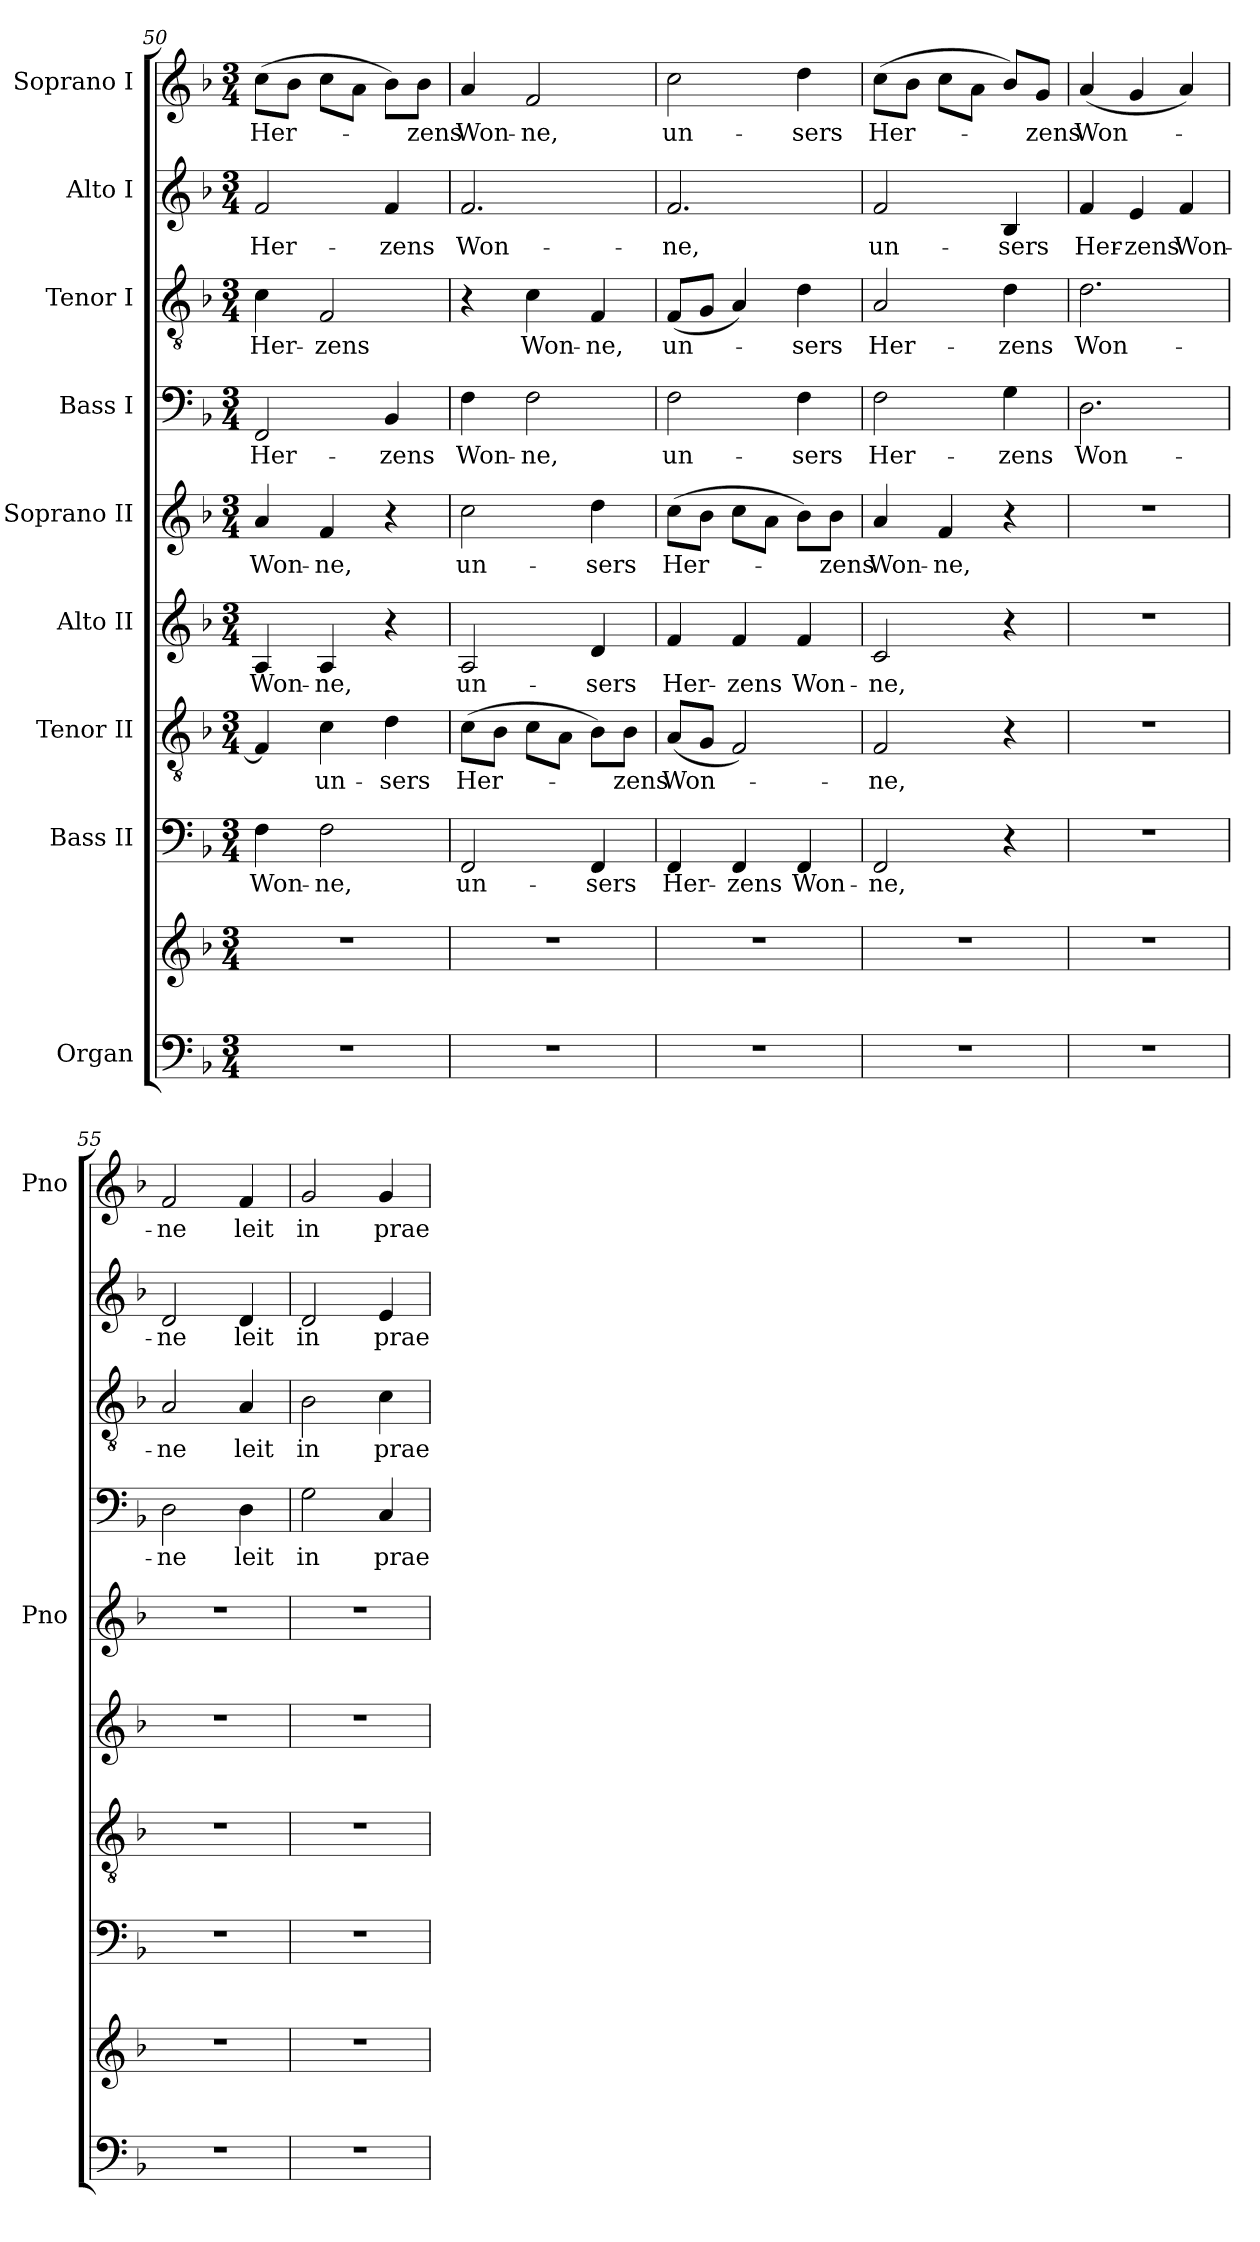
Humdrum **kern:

**kern	**kern	**kern	**text	**kern	**text	**kern	**text	**kern	**text	**kern	**text	**kern	**text	**kern	**text	**kern	**text
*part9	*part9	*part8	*part8	*part7	*part7	*part6	*part6	*part5	*part5	*part4	*part4	*part3	*part3	*part2	*part2	*part1	*part1
*staff10	*staff9	*staff8	*staff8	*staff7	*staff7	*staff6	*staff6	*staff5	*staff5	*staff4	*staff4	*staff3	*staff3	*staff2	*staff2	*staff1	*staff1
*I"Organ	*	*I"Bass II	*	*I"Tenor II	*	*I"Alto II	*	*I"Soprano II	*	*I"Bass I	*	*I"Tenor I	*	*I"Alto I	*	*I"Soprano I	*
*	*	*	*	*	*	*	*	*I'Pno	*	*	*	*	*	*	*	*I'Pno	*
*clefF4	*clefG2	*clefF4	*	*clefGv2	*	*clefG2	*	*clefG2	*	*clefF4	*	*clefGv2	*	*clefG2	*	*clefG2	*
*k[b-]	*k[b-]	*k[b-]	*	*k[b-]	*	*k[b-]	*	*k[b-]	*	*k[b-]	*	*k[b-]	*	*k[b-]	*	*k[b-]	*
*F:	*F:	*F:	*	*F:	*	*F:	*	*F:	*	*F:	*	*F:	*	*F:	*	*F:	*
*M3/4	*M3/4	*M3/4	*	*M3/4	*	*M3/4	*	*M3/4	*	*M3/4	*	*M3/4	*	*M3/4	*	*M3/4	*
=50	=50	=50	=50	=50	=50	=50	=50	=50	=50	=50	=50	=50	=50	=50	=50	=50	=50
2.r	2.r	4F\	Won-	4F/]	.	4A/	Won-	4a/	Won-	2FF/	Her-	4c\	Her-	2f/	Her-	(8cc\L	Her-
.	.	.	.	.	.	.	.	.	.	.	.	.	.	.	.	8b-\J	.
.	.	2F\	-ne,	4c\	un-	4A/	-ne,	4f/	-ne,	.	.	2F/	-zens	.	.	8cc\L	.
.	.	.	.	.	.	.	.	.	.	.	.	.	.	.	.	8a\J	.
.	.	.	.	4d\	-sers	4r	.	4r	.	4BB-/	-zens	.	.	4f/	-zens	8b-\L)	.
.	.	.	.	.	.	.	.	.	.	.	.	.	.	.	.	8b-\J	-zens
=51	=51	=51	=51	=51	=51	=51	=51	=51	=51	=51	=51	=51	=51	=51	=51	=51	=51
2.r	2.r	2FF/	un-	(8c\L	Her-	2A/	un-	2cc\	un-	4F\	Won-	4r	.	2.f/	Won-	4a/	Won-
.	.	.	.	8B-\J	.	.	.	.	.	.	.	.	.	.	.	.	.
.	.	.	.	8c\L	.	.	.	.	.	2F\	-ne,	4c\	Won-	.	.	2f/	-ne,
.	.	.	.	8A\J	.	.	.	.	.	.	.	.	.	.	.	.	.
.	.	4FF/	-sers	8B-\L)	.	4d/	-sers	4dd\	-sers	.	.	4F/	-ne,	.	.	.	.
.	.	.	.	8B-\J	-zens	.	.	.	.	.	.	.	.	.	.	.	.
=52	=52	=52	=52	=52	=52	=52	=52	=52	=52	=52	=52	=52	=52	=52	=52	=52	=52
2.r	2.r	4FF/	Her-	(8A/L	Won-	4f/	Her-	(8cc\L	Her-	2F\	un-	(8F/L	un-	2.f/	-ne,	2cc\	un-
.	.	.	.	8G/J	.	.	.	8b-\J	.	.	.	8G/J	.	.	.	.	.
.	.	4FF/	-zens	2F/)	.	4f/	-zens	8cc\L	.	.	.	4A/)	.	.	.	.	.
.	.	.	.	.	.	.	.	8a\J	.	.	.	.	.	.	.	.	.
.	.	4FF/	Won-	.	.	4f/	Won-	8b-\L)	.	4F\	-sers	4d\	-sers	.	.	4dd\	-sers
.	.	.	.	.	.	.	.	8b-\J	-zens	.	.	.	.	.	.	.	.
=53	=53	=53	=53	=53	=53	=53	=53	=53	=53	=53	=53	=53	=53	=53	=53	=53	=53
2.r	2.r	2FF/	-ne,	2F/	-ne,	2c/	-ne,	4a/	Won-	2F\	Her-	2A/	Her-	2f/	un-	(8cc\L	Her-
.	.	.	.	.	.	.	.	.	.	.	.	.	.	.	.	8b-\J	.
.	.	.	.	.	.	.	.	4f/	-ne,	.	.	.	.	.	.	8cc\L	.
.	.	.	.	.	.	.	.	.	.	.	.	.	.	.	.	8a\J	.
.	.	4r	.	4r	.	4r	.	4r	.	4G\	-zens	4d\	-zens	4B-/	-sers	8b-/L)	.
.	.	.	.	.	.	.	.	.	.	.	.	.	.	.	.	8g/J	-zens
!!LO:PB:g=z
=54	=54	=54	=54	=54	=54	=54	=54	=54	=54	=54	=54	=54	=54	=54	=54	=54	=54
2.r	2.r	2.r	.	2.r	.	2.r	.	2.r	.	2.D\	Won-	2.d\	Won-	4f/	Her-	(4a/	Won-
.	.	.	.	.	.	.	.	.	.	.	.	.	.	4e/	-zens	4g/	.
.	.	.	.	.	.	.	.	.	.	.	.	.	.	4f/	Won-	4a/)	.
=55	=55	=55	=55	=55	=55	=55	=55	=55	=55	=55	=55	=55	=55	=55	=55	=55	=55
2.r	2.r	2.r	.	2.r	.	2.r	.	2.r	.	2D\	-ne	2A/	-ne	2d/	-ne	2f/	-ne
.	.	.	.	.	.	.	.	.	.	4D\	leit	4A/	leit	4d/	leit	4f/	leit
=56	=56	=56	=56	=56	=56	=56	=56	=56	=56	=56	=56	=56	=56	=56	=56	=56	=56
2.r	2.r	2.r	.	2.r	.	2.r	.	2.r	.	2G\	in	2B-\	in	2d/	in	2g/	in
.	.	.	.	.	.	.	.	.	.	4C/	prae-	4c\	prae-	4e/	prae-	4g/	prae-
=	=	=	=	=	=	=	=	=	=	=	=	=	=	=	=	=	=
*-	*-	*-	*-	*-	*-	*-	*-	*-	*-	*-	*-	*-	*-	*-	*-	*-	*-
